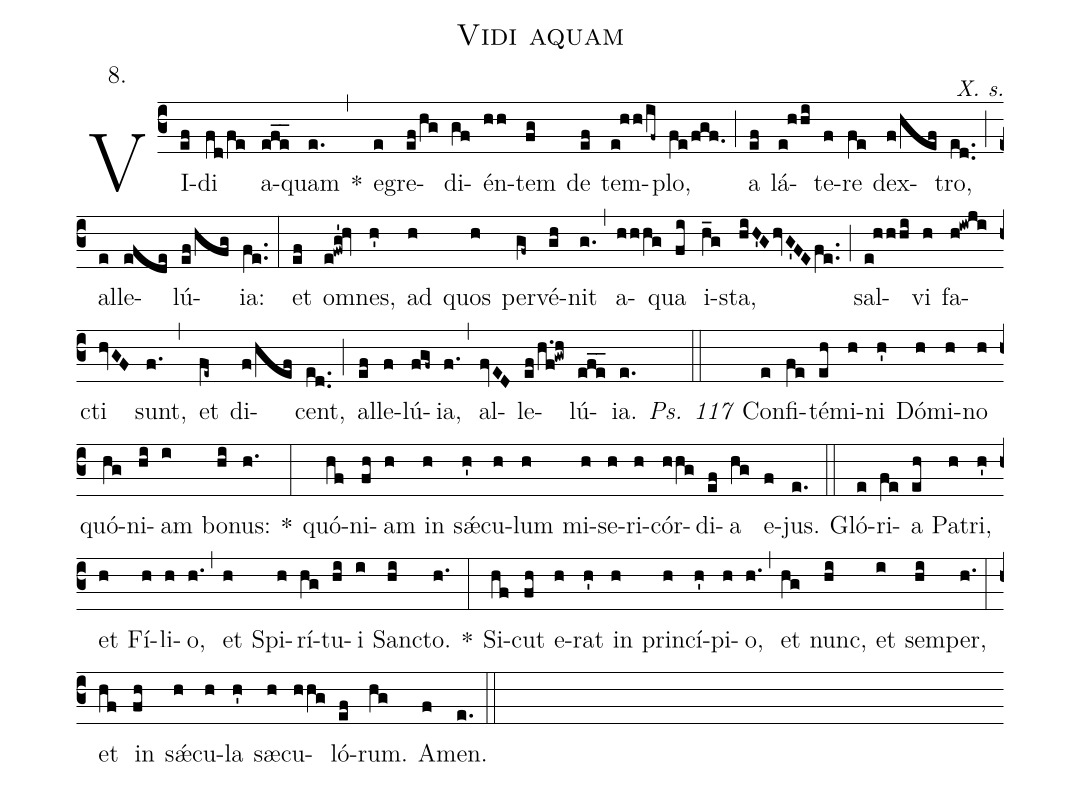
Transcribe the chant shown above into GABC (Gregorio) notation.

name:Vidi aquam;
office-part:Antiphona;
mode:8;
commentary:X. s.;
annotation:8.;
%%
(c3) VI(ef)di(fd/fe) a(efe__)quam(e.) *(,)
  e(e)gre(ef/hg)di(gf)én(hh)tem(fg) de(ef) tem(e!hh/if~)plo,(fe/fgf.) (;)
  a(ef) lá(e!hhi)te(f)re(fe) dex(f/hef)tro,(ed..) (;)
  al(e)le(efde)lú(ef/hfg)ia:(fe..) (:)
et(ef) om(e!fwg'!hv)nes,(h') ad(h) quos(h) per(gf~)vé(gh)nit(g.) (,)
  a(hhhg)qua(fi) i(h_g)sta,(hiH'G/hvG'FE/fe..) (;)
  sal(e!hhhi)vi(h) fa(h!iwji)cti(hvGF) sunt,(f.) (,)
  et(fe~) di(f/hef)cent,(ed..) (;)
  al(ef)le(f)lú(fgf~)ia,(f.) (,)
  al(fvED)le(ef/h.f!gwh)lú(efe__)ia.(e.) <i>Ps. 117</i>(::)
Con(e)fi(fe)té(eh)mi(h)ni(h') Dó(h)mi(h)no(h) quó(hg)ni(hi)am(i) bo(hi)nus:(h.) *(:)
  quó(hf)ni(fh)am(h) in(h) s<sp>'æ</sp>(h')cu(h)lum(h) mi(h)se(h)ri(h)cór(hhg)di(ef)a(hg) e(f)jus.(e.) (::)
Gló(e)ri(fe)a(eh) Pa(h)tri,(h') et(h) Fí(h)li(h)o,(h.) (,)
  et(h) Spi(h)rí(hg)tu(hi)i(i) Sanc(hi)to.(h.) *(:)
Si(hf)cut(fh) e(h)rat(h') in(h) prin(h)cí(h')pi(h)o,(h.) (,)
  et(hg) nunc,(hi) et(i) sem(hi)per,(h.) (:)
et(hf) in(fh) s<sp>'æ</sp>(h)cu(h)la(h') sæ(h)cu(hhg)ló(ef)rum.(hg) A(f)men.(e.) (::)
